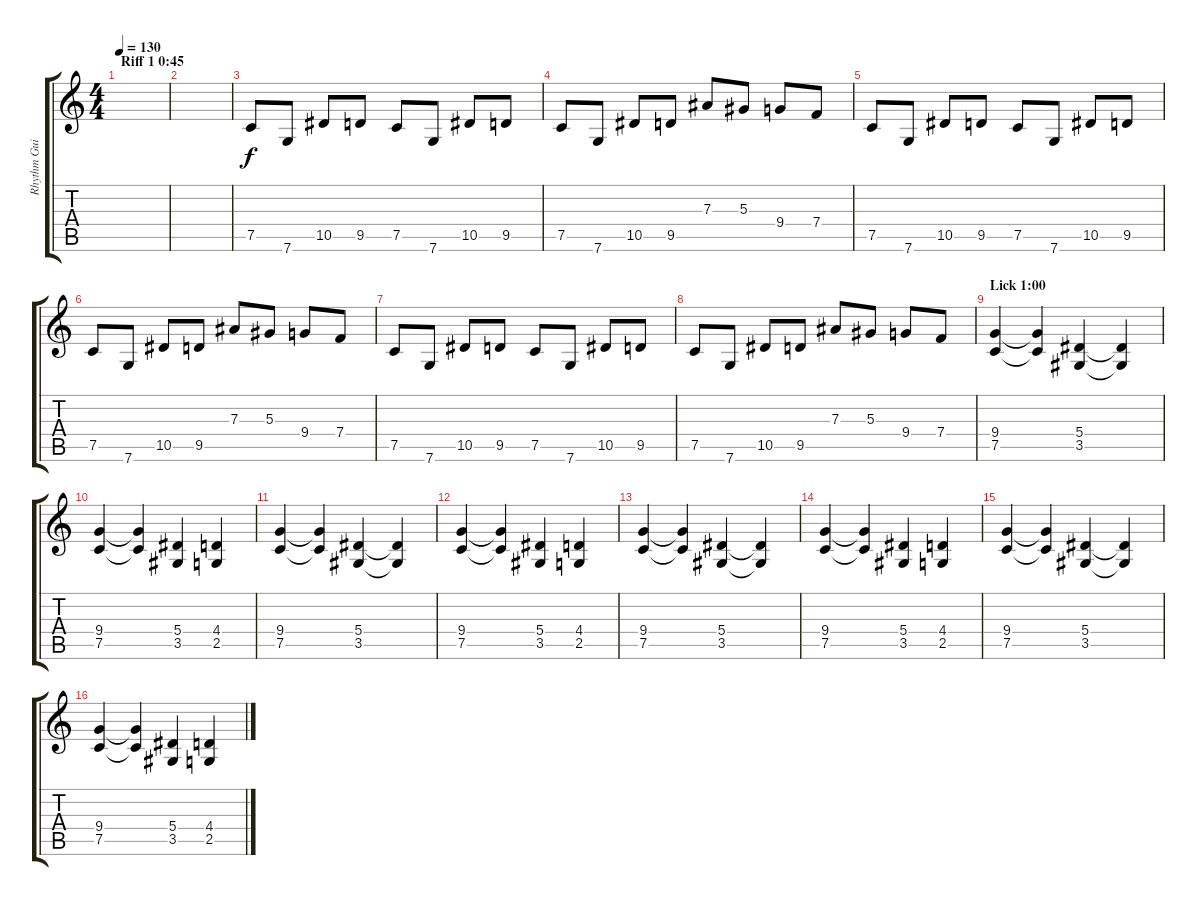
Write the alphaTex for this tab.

\track ("Rhythm Guitar (Robert Sennebaeck)" "Rhythm Gui") {instrument distortionguitar}
\staff {score tabs}
\tuning (C4 G3 Eb3 Bb2 F2 C2) {hide}
\ts (4 4)
\section ("" "Riff 1 0:45")
\tempo 130
\clef g2
\ks c
|
|
7.5.8{volume 13} 7.6.8 10.5.8 9.5.8 7.5.8 7.6.8 10.5.8 9.5.8 |
7.5.8 7.6.8 10.5.8 9.5.8 7.3.8 5.3.8 9.4.8 7.4.8 |
7.5.8 7.6.8 10.5.8 9.5.8 7.5.8 7.6.8 10.5.8 9.5.8 |
7.5.8 7.6.8 10.5.8 9.5.8 7.3.8 5.3.8 9.4.8 7.4.8 |
7.5.8 7.6.8 10.5.8 9.5.8 7.5.8 7.6.8 10.5.8 9.5.8 |
7.5.8 7.6.8 10.5.8 9.5.8 7.3.8 5.3.8 9.4.8 7.4.8 |
\section ("" "Lick 1:00")
(9.4 7.5).4 (9.4{t} 7.5{t}).4 (5.4 3.5).4 (5.4{t} 3.5{t}).4 |
(9.4 7.5).4 (9.4{t} 7.5{t}).4 (5.4 3.5).4 (4.4 2.5).4 |
(9.4 7.5).4 (9.4{t} 7.5{t}).4 (5.4 3.5).4 (5.4{t} 3.5{t}).4 |
(9.4 7.5).4 (9.4{t} 7.5{t}).4 (5.4 3.5).4 (4.4 2.5).4 |
(9.4 7.5).4 (9.4{t} 7.5{t}).4 (5.4 3.5).4 (5.4{t} 3.5{t}).4 |
(9.4 7.5).4 (9.4{t} 7.5{t}).4 (5.4 3.5).4 (4.4 2.5).4 |
(9.4 7.5).4 (9.4{t} 7.5{t}).4 (5.4 3.5).4 (5.4{t} 3.5{t}).4 |
(9.4 7.5).4 (9.4{t} 7.5{t}).4 (5.4 3.5).4 (4.4 2.5).4
